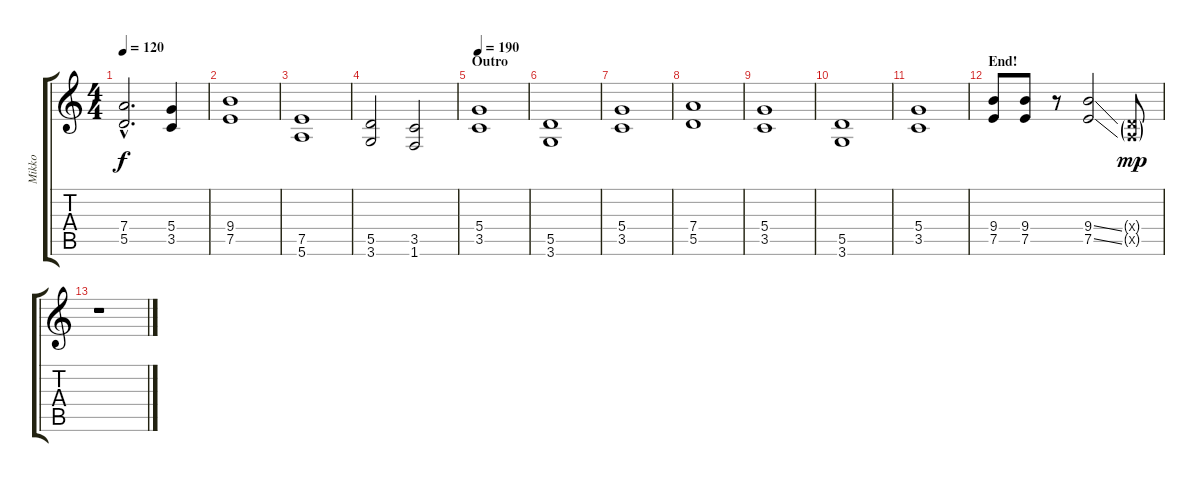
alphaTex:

\track ("Mikko" "Mikko") {instrument distortionguitar}
\staff {score tabs}
\tuning (E4 B3 G3 D3 A2 E2) {hide}
\ts (4 4)
\tempo 120
\clef g2
\ks c
(7.4{hac} 5.5{hac}).2{d dy f} (5.4 3.5).4 |
(9.4 7.5).1 |
(7.5 5.6).1 |
(5.5 3.6).2 (3.5 1.6).2 |
\section ("" "Outro")
\tempo 190
(5.4 3.5).1 |
(5.5 3.6).1 |
(5.4 3.5).1 |
(7.4 5.5).1 |
(5.4 3.5).1 |
(5.5 3.6).1 |
(5.4 3.5).1 |
\section ("" "End!")
(9.4 7.5).8 (9.4 7.5).8 r.8 (9.4{ss} 7.5{ss}).2 (0.4{g x} 0.5{g x}).8{dy mp} |
r.1
